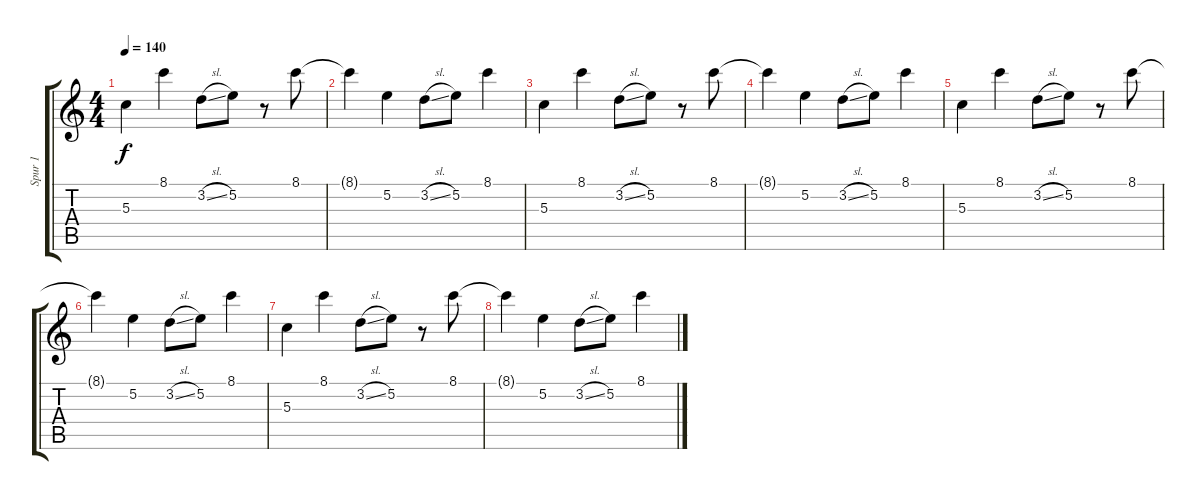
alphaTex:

\track ("Spur 1" "Spur 1") {instrument electricguitarclean}
\staff {score tabs}
\tuning (E4 B3 G3 D3 A2 E2) {hide}
\ts (4 4)
\tempo 140
\clef g2
\ks c
5.3.4{dy f} 8.1.4 3.2{sl}.8 5.2.8 r.8 8.1.8 |
8.1{t}.4 5.2.4 3.2{sl}.8 5.2.8 8.1.4 |
5.3.4 8.1.4 3.2{sl}.8 5.2.8 r.8 8.1.8 |
8.1{t}.4 5.2.4 3.2{sl}.8 5.2.8 8.1.4 |
5.3.4 8.1.4 3.2{sl}.8 5.2.8 r.8 8.1.8 |
8.1{t}.4 5.2.4 3.2{sl}.8 5.2.8 8.1.4 |
5.3.4 8.1.4 3.2{sl}.8 5.2.8 r.8 8.1.8 |
8.1{t}.4 5.2.4 3.2{sl}.8 5.2.8 8.1.4
